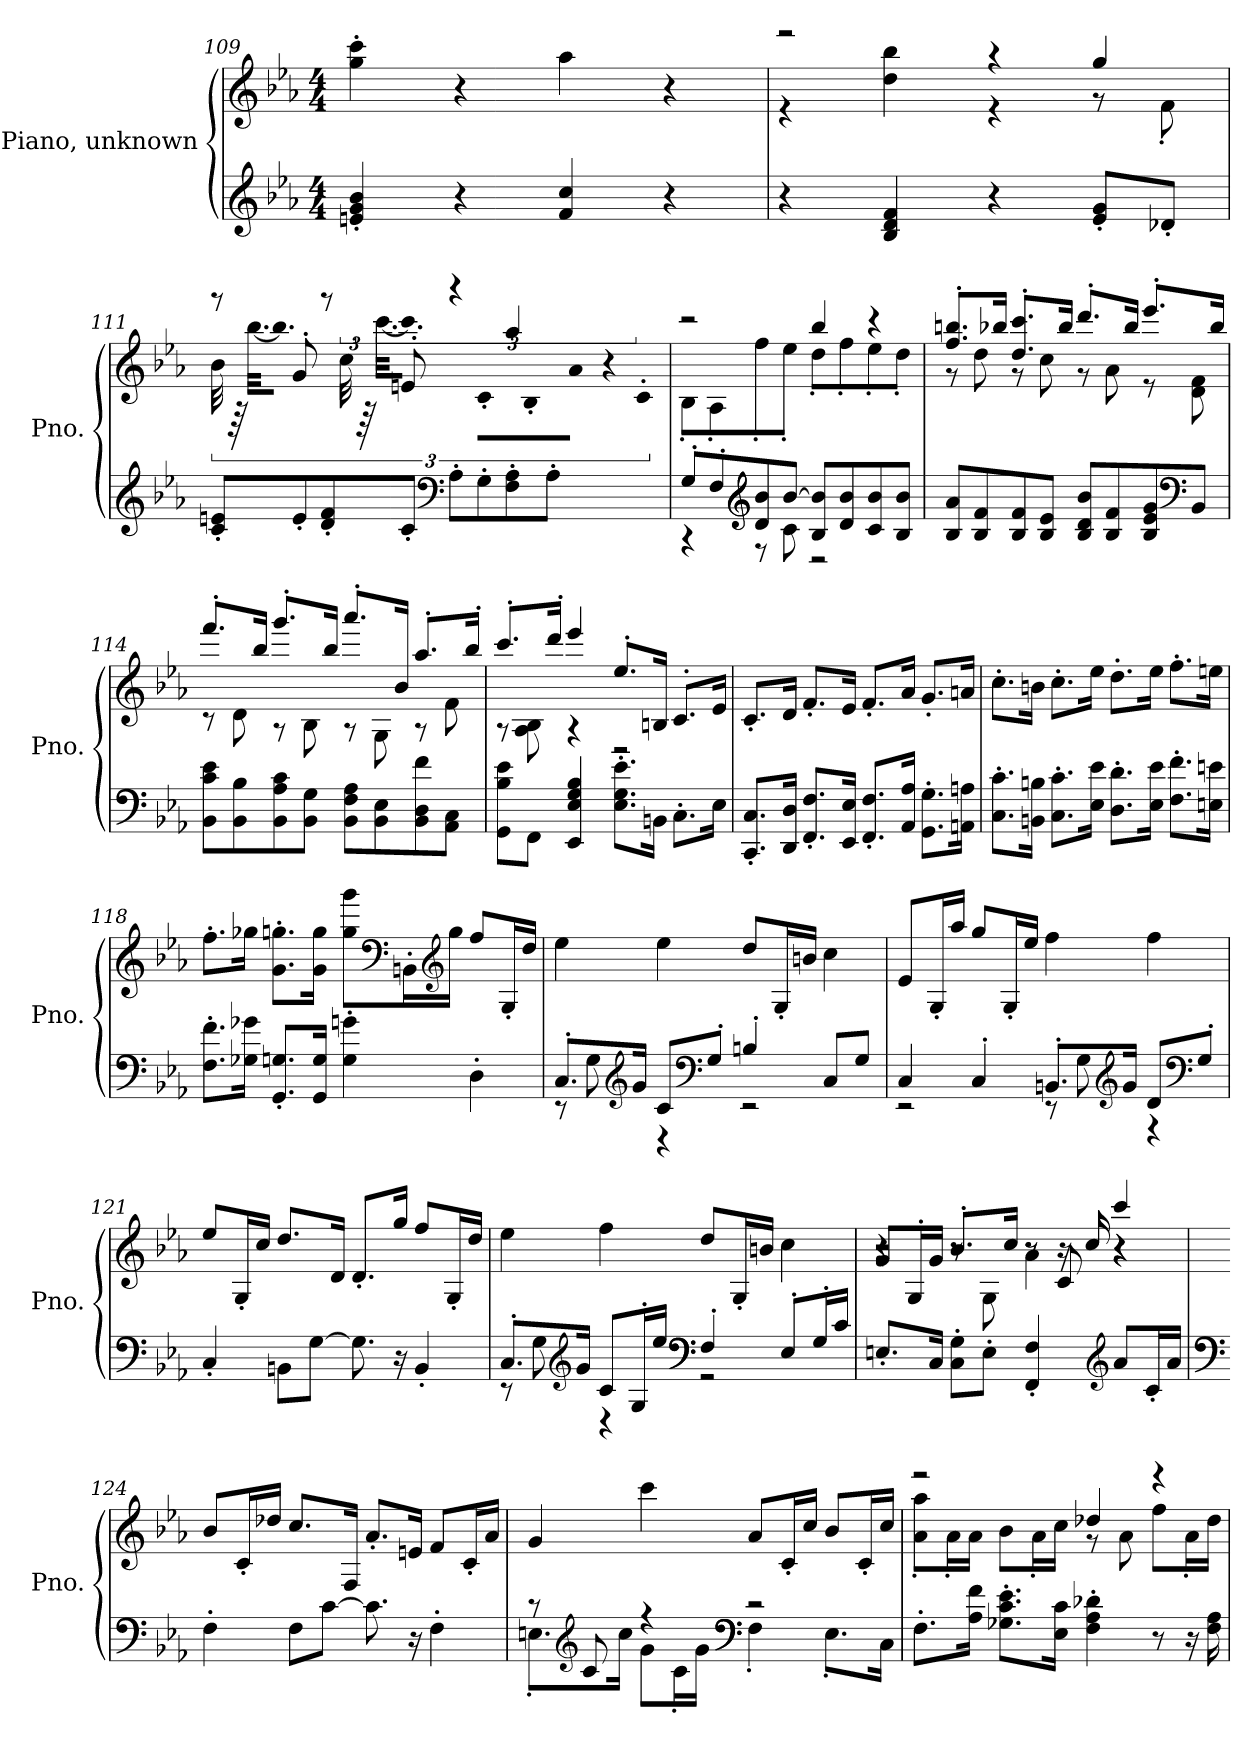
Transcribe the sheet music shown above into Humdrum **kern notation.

**kern	**kern
*part1	*part1
*staff2	*staff1
*I"Piano, unknown	*
*I'Pno.	*
*clefG2	*clefG2
*k[b-e-a-]	*k[b-e-a-]
*M4/4	*M4/4
=109	=109
4en/' 4g/' 4b-/'	4gg\' 4ccc\'
4r	4r
4f/ 4cc/	4aa-\
4r	4r
=110	=110
*	*^
4r	2r	4r
4B-/ 4d/ 4f/	.	4dd\ 4bb-\
4r	4r	4r
8e-/' 8g/'L	4gg/	8r
8d-X'/J	.	8f'\
=111	=111	=111
8c/' 8en/'L	8r	48b-\
.	.	96r
.	.	[48.bb-\KKL
.	.	8.bb-\J]
8e'/	8g'/	.
8d/' 8f/'	8r	48cc\
.	.	96r
.	.	[48.ccc\KKL
.	.	8.ccc\J]
8c'/J	8en'/	.
*clefF4	*	*
8A-'\L	4r	8c'\L
8G'\	.	16B-'\L
.	.	16a-\JJ
8F\' 8A-\'	4aa-/	8r
8A-'\J	.	8c'\
!!LO:LB:g=z	!!
=112	=112	=112
*^	*	*
8G'/L	4r	2r	8B-'\L
8F'/	.	.	8A-'\
*clefG2	*	*	*
8d/ 8b-/	8r	.	8ff'\
[8b-/J	8c\	.	8ee-'\J
8B-/ 8b-/]L	2r	4bb-/	8dd'\L
8d/ 8b-/	.	.	8ff'\
8c/ 8b-/	.	4r	8ee-'\
8B-/ 8b-/J	.	.	8dd'\J
*v	*v	*	*
=113	=113	=113
8B-/ 8a-/L	8.ff/' 8.bbn/'L	8r
8B-/ 8f/	.	8dd\
.	16bb-X/Jk	.
8B-/ 8f/	8.dd/' 8.ccc/'L	8r
8B-/ 8e-/J	.	8cc\
.	16bb-/Jk	.
8B-/ 8d/ 8b-/L	8.ddd'/L	8r
8B-/ 8f/	.	8a-\
.	16bb-/Jk	.
8B-/ 8e-/ 8g/	8.eee-'/L	8r
*clefF4	*	*
8BB-/J	.	8d\ 8f\
.	16bb-/Jk	.
=114	=114	=114
8BB-\ 8c\ 8e-\L	8.fff'/L	8r
8BB-\ 8B-\	.	8d\
.	16bb-/Jk	.
8BB-\ 8A-\ 8c\	8.ggg'/L	8r
8BB-\ 8G\J	.	8B-\
.	16bb-/Jk	.
8BB-\ 8F\ 8A-\L	8.aaa-'/L	8r
8BB-\ 8E-\	.	8G\
.	16b-/Jk	.
8BB-\ 8D\ 8f\	8.aa-'/L	8r
8AA-\ 8C\J	.	8f\
.	16bb-'/Jk	.
!!LO:LB:g=z	!!
=115	=115	=115
8GG\ 8B-\ 8e-\L	8.ccc'/L	8r
8FF\J	.	8A-\ 8B-\
.	16ddd'/Jk	.
4EE-/ 4E-/ 4G/ 4B-/	4eee-/	4r
8.E-\' 8.G\' 8.e-\'L	8.ee-'/L	2r
16BBn\Jk	16Bn/Jk	.
8.C'\L	8.c'/L	.
16E-\Jk	16e-/Jk	.
*	*v	*v
=116	=116
8.CC/' 8.C/'L	8.c'/L
16DD/ 16D/Jk	16d/Jk
8.FF/' 8.F/'L	8.f'/L
16EE-/ 16E-/Jk	16e-/Jk
8.FF/' 8.F/'L	8.f'/L
16AA-/ 16A-/Jk	16a-/Jk
8.GG\' 8.G\'L	8.g'/L
16AAn\ 16An\Jk	16an/Jk
=117	=117
8.C\' 8.c\'L	8.cc'\L
16BBn\ 16Bn\Jk	16bn\Jk
8.C\' 8.c\'L	8.cc'\L
16E-\ 16e-\Jk	16ee-\Jk
8.D\' 8.d\'L	8.dd'\L
16E-\ 16e-\Jk	16ee-\Jk
8.F\' 8.f\'L	8.ff'\L
16En\ 16en\Jk	16een\Jk
!!LO:LB:g=z
=118	=118
8.F\' 8.f\'L	8.ff'\L
16G-X\ 16g-X\Jk	16gg-X\Jk
8.GG/' 8.Gn/'L	8.g\' 8.ggn\'L
16GG/ 16G/Jk	16g\ 16gg\Jk
4G\' 4gn\'	8gg\ 8ggg\L
*	*clefF4
.	16BBn'\L
*	*clefG2
.	16gg\JJ
4D'\	8ff/L
.	16G'/L
.	16dd/JJ
=119	=119
*^	*
8.C'/L	8r	4ee-\
.	8G\	.
*clefG2	*	*
16g/Jk	.	.
8c/L	4r	4ee-\
*clefF4	*	*
8G'/J	.	.
4Bn'/	2r	8dd/L
.	.	16G'/L
.	.	16bn/JJ
8C/L	.	4cc\
8G/J	.	.
!!LO:PB:g=z
=120	=120	=120
4C/	2r	8e-/L
.	.	16G'/L
.	.	16aa-/JJ
4C'/	.	8gg/L
.	.	16G'/L
.	.	16ee-/JJ
8.BBn'/L	8r	4ff\
.	8G\	.
*clefG2	*	*
16g/Jk	.	.
8d/L	4r	4ff\
*clefF4	*	*
8G'/J	.	.
*v	*v	*
=121	=121
4C'/	8ee-/L
.	16G'/L
.	16cc/JJ
8BBn\L	8.dd/L
[8G\J	.
.	16d/Jk
8.G\]	8.d'/L
16r	16gg/Jk
4BB'/	8ff/L
.	16G'/L
.	16dd/JJ
=122	=122
*^	*
8.C'/L	8r	4ee-\
.	8G\	.
*clefG2	*	*
16g/Jk	.	.
8c/L	4r	4ff\
16G'/L	.	.
16ee-/JJ	.	.
*clefF4	*	*
4F'/	2r	8dd/L
.	.	16G'/L
.	.	16bn/JJ
8E-'/L	.	4cc\
16G'/L	.	.
16c/JJ	.	.
*v	*v	*
!!LO:LB:g=z
=123	=123
*	*^
*	*	*^
8.En'/L	8g/L	4r	2r
.	16G'/L	.	.
16C/Jk	16g/JJ	.	.
8C\' 8G\'L	8.b-'/L	8r	.
8E'\J	.	8G\	.
.	16cc/Jk	.	.
4FF/' 4F/'	8r	4a-\	8r
.	16r	.	8c/
.	16cc/	.	.
*clefG2	*	*	*
8a-/L	4ccc/	4r	4r
16c'/L	.	.	.
16a-/JJ	.	.	.
*	*v	*v	*v
=124	=124
*clefF4	*
4F'\	8b-/L
.	16c'/L
.	16dd-X/JJ
8F\L	8.cc/L
[8c\J	.
.	16F/Jk
8.c\]	8.a-'/L
16r	16en/Jk
4F'\	8f/L
.	16c'/L
.	16a-/JJ
!!LO:LB:g=z
=125	=125
*^	*
8r	8.En'\L	4g/
*clefG2	*	*
8c/	.	.
.	16cc\Jk	.
4r	8g\L	4ccc\
.	16c'\L	.
.	16g\JJ	.
*clefF4	*	*
2r	4F'\	8a-/L
.	.	16c'/L
.	.	16cc/JJ
.	8.E'\L	8b-/L
.	.	16c'/L
.	16C\Jk	16cc/JJ
*v	*v	*
=126	=126
*	*^
8.F'\L	2r	8a-\' 8aa-\'L
.	.	16a-'\L
16A-\ 16f\Jk	.	16a-\JJ
8.G-X\' 8.c\' 8.e-\'L	.	8b-\L
.	.	16a-'\L
16E-\ 16c\Jk	.	16cc\JJ
4F\' 4A-\' 4d-X\'	4dd-X/	8r
.	.	8a-\
8r	4r	8ff\L
16r	.	16a-'\L
16F\ 16A-\	.	16dd-\JJ
*	*v	*v
=	=
*-	*-
